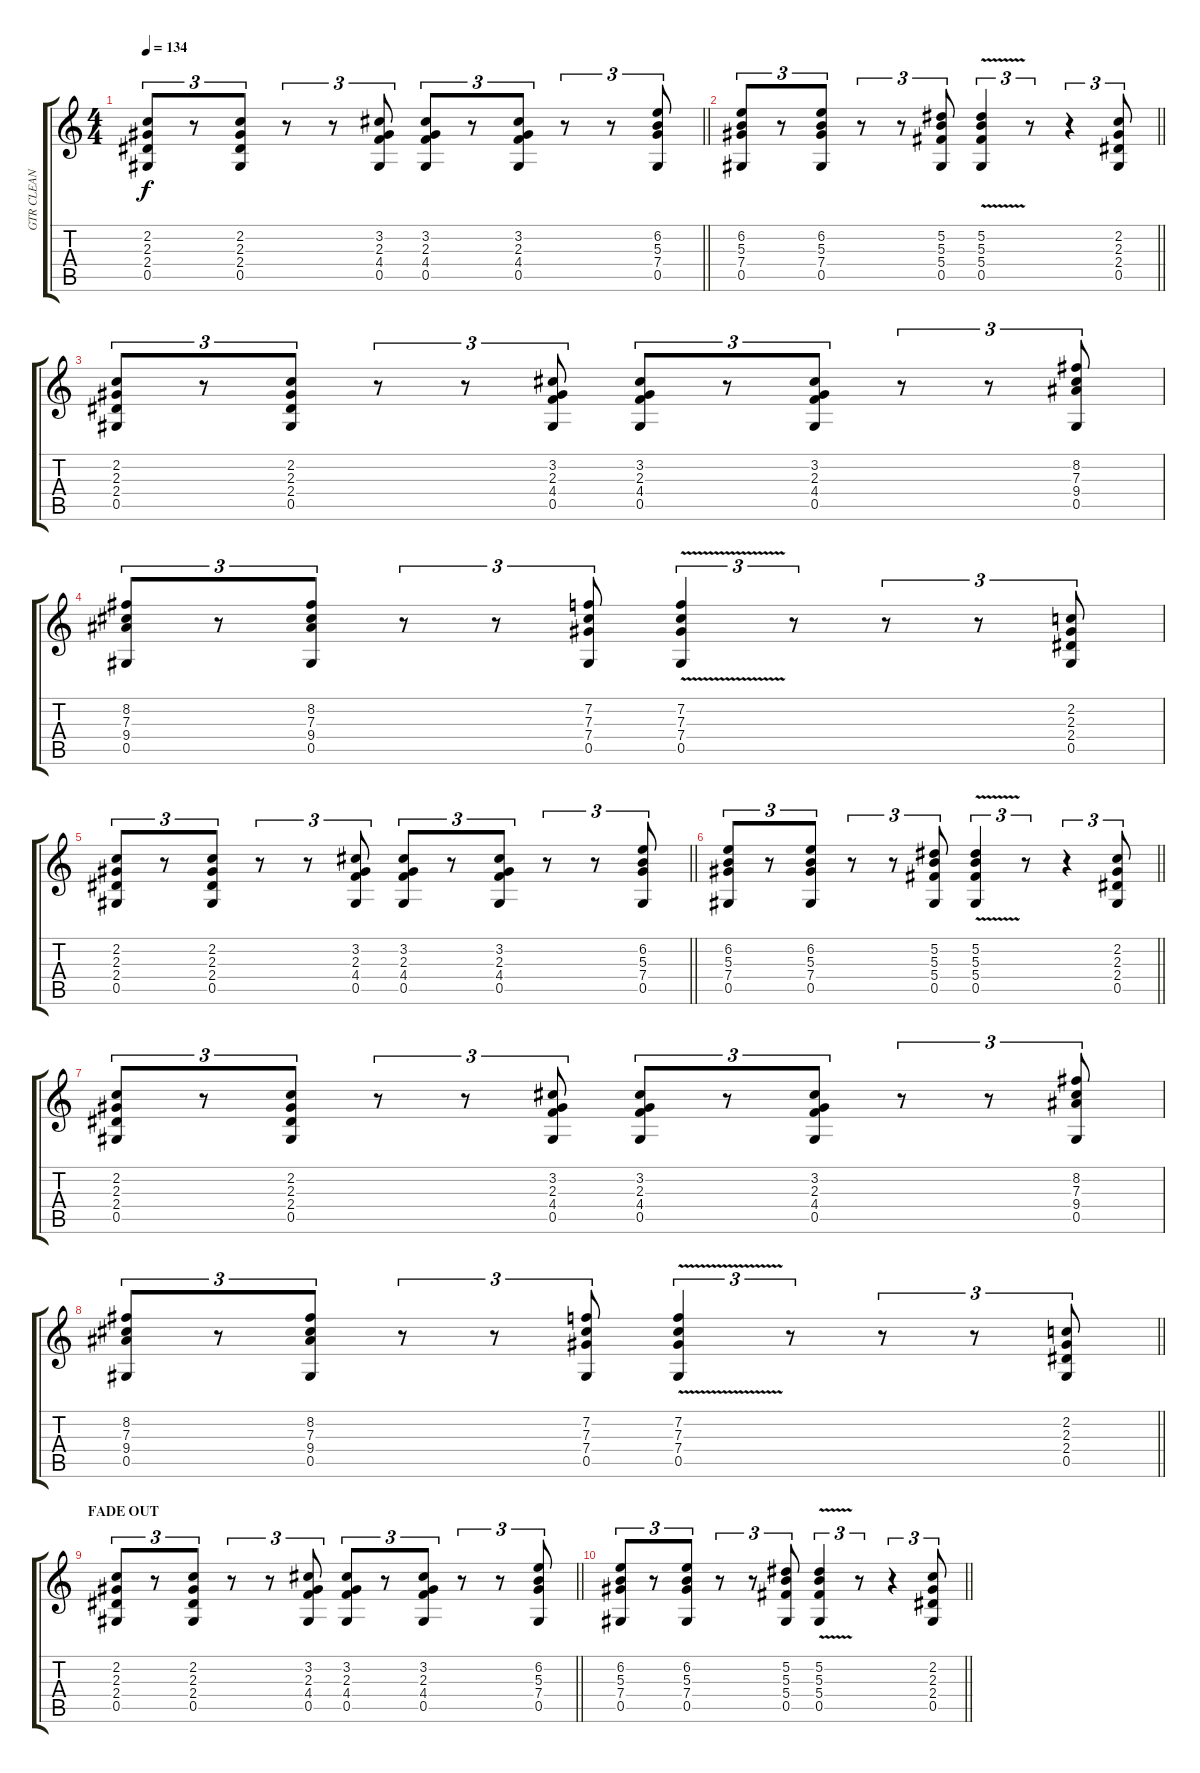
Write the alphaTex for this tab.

\track ("GTR CLEAN" "GTR CLEAN") {instrument acousticguitarsteel}
\staff {score tabs}
\tuning (Eb4 Bb3 Gb3 Db3 Ab2 Eb2) {hide}
\ts (4 4)
\tempo 134
\clef g2
\barLineRight lightlight
\ks c
(2.2 2.3 2.4 0.5).8{tu (3 2) dy f} r.8{tu (3 2)} (2.2 2.3 2.4 0.5).8{tu (3 2)} r.8{tu (3 2)} r.8{tu (3 2)} (3.2 2.3 4.4 0.5).8{tu (3 2)} (3.2 2.3 4.4 0.5).8{tu (3 2)} r.8{tu (3 2)} (3.2 2.3 4.4 0.5).8{tu (3 2)} r.8{tu (3 2)} r.8{tu (3 2)} (6.2 5.3 7.4 0.5).8{tu (3 2)} |
\barLineRight lightlight
(6.2 5.3 7.4 0.5).8{tu (3 2)} r.8{tu (3 2)} (6.2 5.3 7.4 0.5).8{tu (3 2)} r.8{tu (3 2)} r.8{tu (3 2)} (5.2 5.3 5.4 0.5).8{tu (3 2)} (5.2{v} 5.3{v} 5.4{v} 0.5).4{tu (3 2)} r.8{tu (3 2)} r.4{tu (3 2)} (2.2 2.3 2.4 0.5).8{tu (3 2)} |
(2.2 2.3 2.4 0.5).8{tu (3 2)} r.8{tu (3 2)} (2.2 2.3 2.4 0.5).8{tu (3 2)} r.8{tu (3 2)} r.8{tu (3 2)} (3.2 2.3 4.4 0.5).8{tu (3 2)} (3.2 2.3 4.4 0.5).8{tu (3 2)} r.8{tu (3 2)} (3.2 2.3 4.4 0.5).8{tu (3 2)} r.8{tu (3 2)} r.8{tu (3 2)} (8.2 7.3 9.4 0.5).8{tu (3 2)} |
(8.2 7.3 9.4 0.5).8{tu (3 2)} r.8{tu (3 2)} (8.2 7.3 9.4 0.5).8{tu (3 2)} r.8{tu (3 2)} r.8{tu (3 2)} (7.2 7.3 7.4 0.5).8{tu (3 2)} (7.2{v} 7.3{v} 7.4{v} 0.5).4{tu (3 2)} r.8{tu (3 2)} r.8{tu (3 2)} r.8{tu (3 2)} (2.2 2.3 2.4 0.5).8{tu (3 2)} |
\barLineRight lightlight
(2.2 2.3 2.4 0.5).8{tu (3 2)} r.8{tu (3 2)} (2.2 2.3 2.4 0.5).8{tu (3 2)} r.8{tu (3 2)} r.8{tu (3 2)} (3.2 2.3 4.4 0.5).8{tu (3 2)} (3.2 2.3 4.4 0.5).8{tu (3 2)} r.8{tu (3 2)} (3.2 2.3 4.4 0.5).8{tu (3 2)} r.8{tu (3 2)} r.8{tu (3 2)} (6.2 5.3 7.4 0.5).8{tu (3 2)} |
\barLineRight lightlight
(6.2 5.3 7.4 0.5).8{tu (3 2)} r.8{tu (3 2)} (6.2 5.3 7.4 0.5).8{tu (3 2)} r.8{tu (3 2)} r.8{tu (3 2)} (5.2 5.3 5.4 0.5).8{tu (3 2)} (5.2{v} 5.3{v} 5.4{v} 0.5).4{tu (3 2)} r.8{tu (3 2)} r.4{tu (3 2)} (2.2 2.3 2.4 0.5).8{tu (3 2)} |
(2.2 2.3 2.4 0.5).8{tu (3 2)} r.8{tu (3 2)} (2.2 2.3 2.4 0.5).8{tu (3 2)} r.8{tu (3 2)} r.8{tu (3 2)} (3.2 2.3 4.4 0.5).8{tu (3 2)} (3.2 2.3 4.4 0.5).8{tu (3 2)} r.8{tu (3 2)} (3.2 2.3 4.4 0.5).8{tu (3 2)} r.8{tu (3 2)} r.8{tu (3 2)} (8.2 7.3 9.4 0.5).8{tu (3 2)} |
\barLineRight lightlight
(8.2 7.3 9.4 0.5).8{tu (3 2)} r.8{tu (3 2)} (8.2 7.3 9.4 0.5).8{tu (3 2)} r.8{tu (3 2)} r.8{tu (3 2)} (7.2 7.3 7.4 0.5).8{tu (3 2)} (7.2{v} 7.3{v} 7.4{v} 0.5).4{tu (3 2)} r.8{tu (3 2)} r.8{tu (3 2)} r.8{tu (3 2)} (2.2 2.3 2.4 0.5).8{tu (3 2)} |
\section ("" "FADE OUT")
\barLineRight lightlight
(2.2 2.3 2.4 0.5).8{tu (3 2)} r.8{tu (3 2)} (2.2 2.3 2.4 0.5).8{tu (3 2)} r.8{tu (3 2)} r.8{tu (3 2)} (3.2 2.3 4.4 0.5).8{tu (3 2)} (3.2 2.3 4.4 0.5).8{tu (3 2)} r.8{tu (3 2)} (3.2 2.3 4.4 0.5).8{tu (3 2)} r.8{tu (3 2)} r.8{tu (3 2)} (6.2 5.3 7.4 0.5).8{tu (3 2)} |
\barLineRight lightlight
(6.2 5.3 7.4 0.5).8{tu (3 2)} r.8{tu (3 2)} (6.2 5.3 7.4 0.5).8{tu (3 2)} r.8{tu (3 2)} r.8{tu (3 2)} (5.2 5.3 5.4 0.5).8{tu (3 2)} (5.2{v} 5.3{v} 5.4{v} 0.5).4{tu (3 2)} r.8{tu (3 2)} r.4{tu (3 2)} (2.2 2.3 2.4 0.5).8{tu (3 2)}
